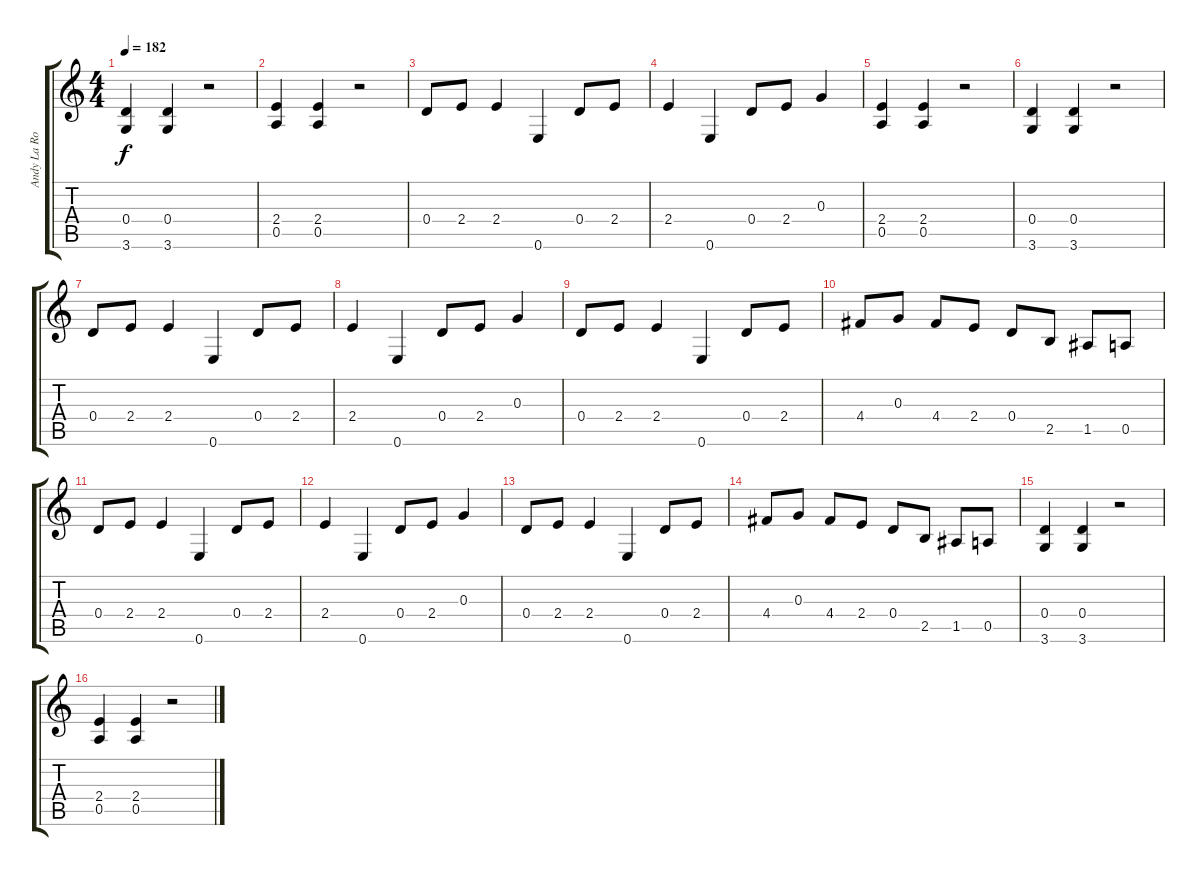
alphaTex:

\track ("Andy La Rocque" "Andy La Ro") {instrument distortionguitar}
\staff {score tabs}
\tuning (E4 B3 G3 D3 A2 E2) {hide}
\ts (4 4)
\tempo 182
\clef g2
\ks c
(0.4 3.6).4{dy f} (0.4 3.6).4 r.2 |
(2.4 0.5).4 (2.4 0.5).4 r.2 |
0.4.8 2.4.8 2.4.4 0.6.4 0.4.8 2.4.8 |
2.4.4 0.6.4 0.4.8 2.4.8 0.3.4 |
(2.4 0.5).4 (2.4 0.5).4 r.2 |
(0.4 3.6).4 (0.4 3.6).4 r.2 |
0.4.8 2.4.8 2.4.4 0.6.4 0.4.8 2.4.8 |
2.4.4 0.6.4 0.4.8 2.4.8 0.3.4 |
0.4.8 2.4.8 2.4.4 0.6.4 0.4.8 2.4.8 |
4.4.8 0.3.8 4.4.8 2.4.8 0.4.8 2.5.8 1.5.8 0.5.8 |
0.4.8 2.4.8 2.4.4 0.6.4 0.4.8 2.4.8 |
2.4.4 0.6.4 0.4.8 2.4.8 0.3.4 |
0.4.8 2.4.8 2.4.4 0.6.4 0.4.8 2.4.8 |
4.4.8 0.3.8 4.4.8 2.4.8 0.4.8 2.5.8 1.5.8 0.5.8 |
(0.4 3.6).4 (0.4 3.6).4 r.2 |
(2.4 0.5).4 (2.4 0.5).4 r.2
